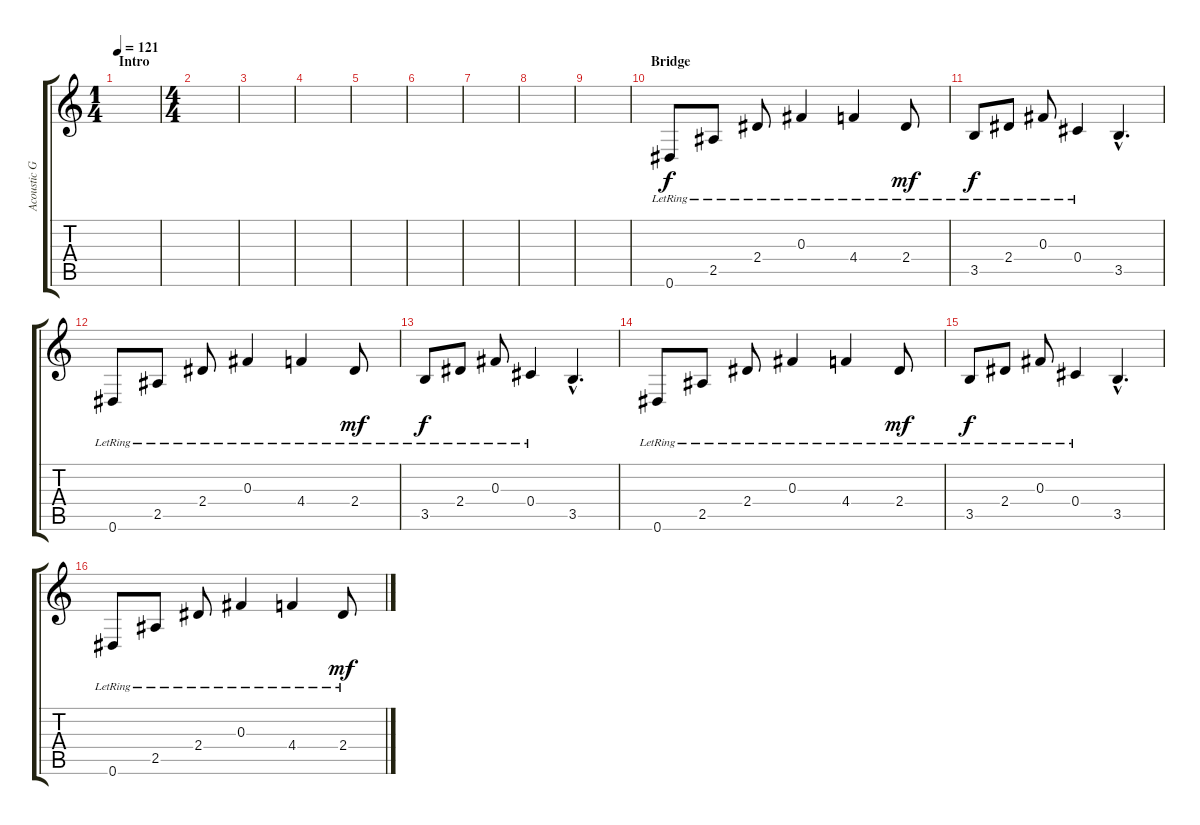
\track ("Acoustic Guitar" "Acoustic G") {instrument acousticguitarsteel}
\staff {score tabs}
\tuning (Eb4 Bb3 Gb3 Db3 Ab2 Eb2) {hide}
\ts (1 4)
\section ("" "Intro")
\tempo 121
\clef g2
\ks c
|
\ts (4 4)
|
|
|
|
|
|
|
|
\section ("" "Bridge")
0.6{lr}.8 2.5{lr}.8 2.4{lr}.8 0.3{lr}.4 4.4{lr}.4 2.4{lr}.8{dy mf} |
3.5{lr}.8{dy f} 2.4{lr}.8 0.3{lr}.8 0.4{lr}.4 3.5{hac}.4{d} |
0.6{lr}.8 2.5{lr}.8 2.4{lr}.8 0.3{lr}.4 4.4{lr}.4 2.4{lr}.8{dy mf} |
3.5{lr}.8{dy f} 2.4{lr}.8 0.3{lr}.8 0.4{lr}.4 3.5{hac}.4{d} |
0.6{lr}.8 2.5{lr}.8 2.4{lr}.8 0.3{lr}.4 4.4{lr}.4 2.4{lr}.8{dy mf} |
3.5{lr}.8{dy f} 2.4{lr}.8 0.3{lr}.8 0.4{lr}.4 3.5{hac}.4{d} |
0.6{lr}.8 2.5{lr}.8 2.4{lr}.8 0.3{lr}.4 4.4{lr}.4 2.4{lr}.8{dy mf}
